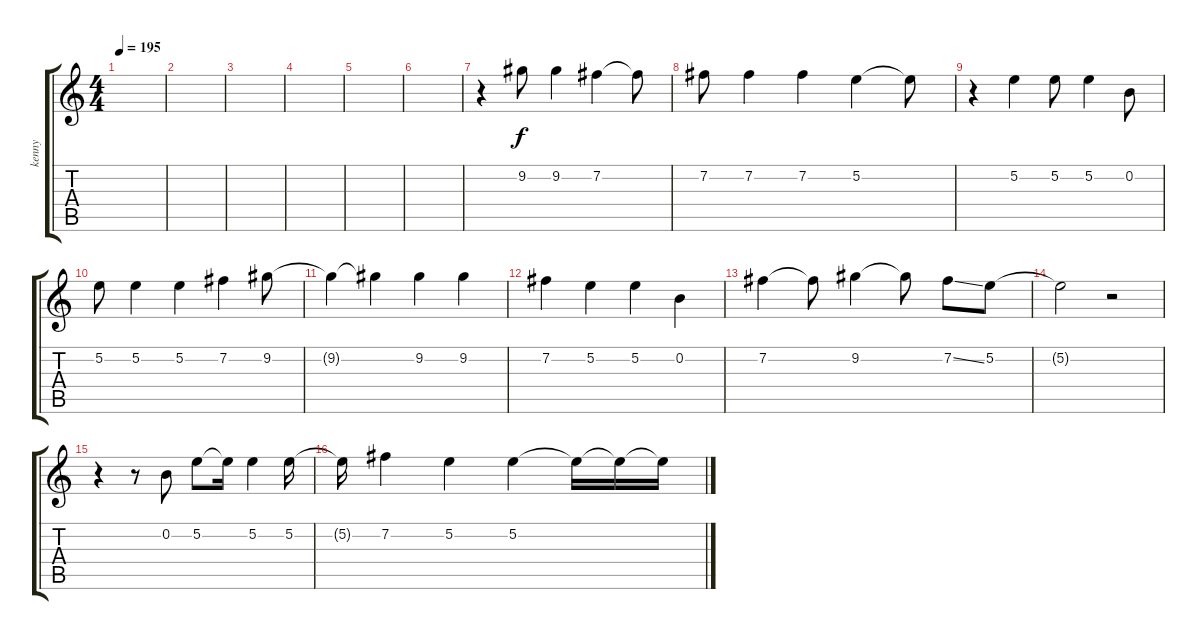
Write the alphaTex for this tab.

\track ("kenny" "kenny") {instrument electricguitarjazz}
\staff {score tabs}
\tuning (E4 B3 G3 D3 A2 E2) {hide}
\ts (4 4)
\tempo 195
\clef g2
\ks c
|
|
|
|
|
|
r.4 9.2.8 9.2.4 7.2.4 7.2{t}.8 |
7.2.8 7.2.4 7.2.4 5.2.4 5.2{t}.8 |
r.4 5.2.4 5.2.8 5.2.4 0.2.8 |
5.2.8 5.2.4 5.2.4 7.2.4 9.2.8 |
9.2{t}.4 9.2{t}.4 9.2.4 9.2.4 |
7.2.4 5.2.4 5.2.4 0.2.4 |
7.2.4 7.2{t}.8 9.2.4 9.2{t}.8 7.2{ss}.8 5.2.8 |
5.2{t}.2 r.2 |
r.4 r.8 0.2.8 5.2.8 5.2{t}.16 5.2.4 5.2.16 |
5.2{t}.16 7.2.4 5.2.4 5.2.4 5.2{t}.16 5.2{t}.16 5.2{t}.16
